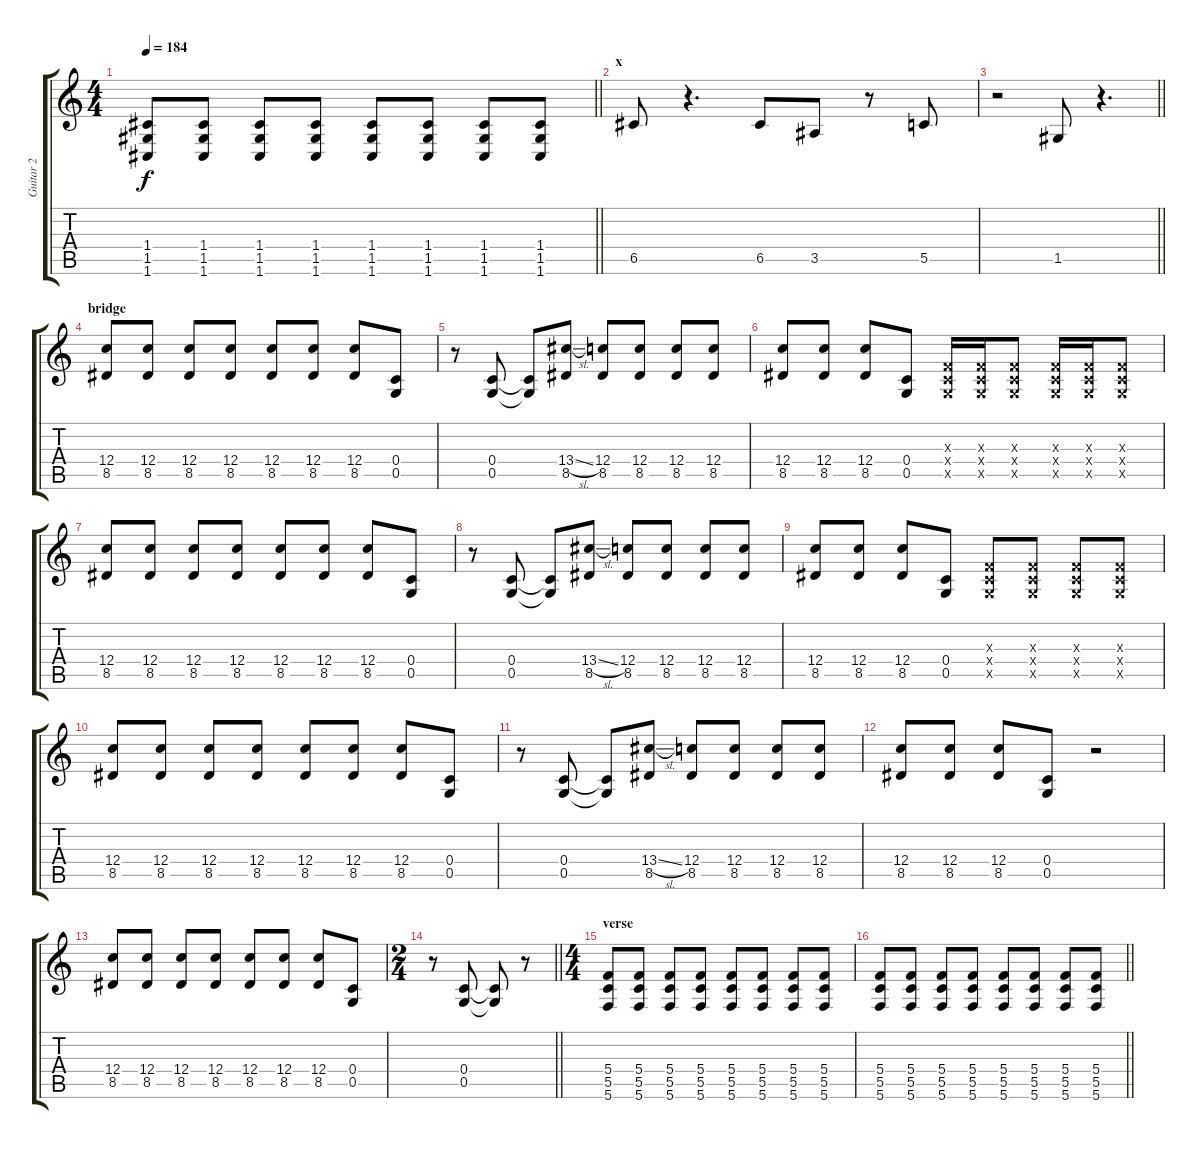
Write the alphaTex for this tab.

\track ("Guitar 2" "Guitar 2") {instrument overdrivenguitar}
\staff {score tabs}
\tuning (D4 A3 F3 C3 G2 C2) {hide}
\ts (4 4)
\tempo 184
\clef g2
\barLineRight lightlight
\ks c
(1.4{t} 1.5{t} 1.6{t}).8{dy f} (1.4 1.5 1.6).8 (1.4 1.5 1.6).8 (1.4 1.5 1.6).8 (1.4 1.5 1.6).8 (1.4 1.5 1.6).8 (1.4 1.5 1.6).8 (1.4 1.5 1.6).8 |
\section ("" "x")
6.5.8 r.4{d} 6.5.8 3.5.8 r.8 5.5.8 |
\barLineRight lightlight
r.2 1.5.8 r.4{d} |
\section ("" "bridge")
(12.4 8.5).8 (12.4 8.5).8 (12.4 8.5).8 (12.4 8.5).8 (12.4 8.5).8 (12.4 8.5).8 (12.4 8.5).8 (0.4 0.5).8 |
r.8 (0.4 0.5).8 (0.4{t} 0.5{t}).8 (13.4{sl} 8.5).8 (12.4 8.5).8 (12.4 8.5).8 (12.4 8.5).8 (12.4 8.5).8 |
(12.4 8.5).8 (12.4 8.5).8 (12.4 8.5).8 (0.4 0.5).8 (0.3{x} 0.4{x} 0.5{x}).16 (0.3{x} 0.4{x} 0.5{x}).16 (0.3{x} 0.4{x} 0.5{x}).8 (0.3{x} 0.4{x} 0.5{x}).16 (0.3{x} 0.4{x} 0.5{x}).16 (0.3{x} 0.4{x} 0.5{x}).8 |
(12.4 8.5).8 (12.4 8.5).8 (12.4 8.5).8 (12.4 8.5).8 (12.4 8.5).8 (12.4 8.5).8 (12.4 8.5).8 (0.4 0.5).8 |
r.8 (0.4 0.5).8 (0.4{t} 0.5{t}).8 (13.4{sl} 8.5).8 (12.4 8.5).8 (12.4 8.5).8 (12.4 8.5).8 (12.4 8.5).8 |
(12.4 8.5).8 (12.4 8.5).8 (12.4 8.5).8 (0.4 0.5).8 (0.3{x} 0.4{x} 0.5{x}).8 (0.3{x} 0.4{x} 0.5{x}).8 (0.3{x} 0.4{x} 0.5{x}).8 (0.3{x} 0.4{x} 0.5{x}).8 |
(12.4 8.5).8 (12.4 8.5).8 (12.4 8.5).8 (12.4 8.5).8 (12.4 8.5).8 (12.4 8.5).8 (12.4 8.5).8 (0.4 0.5).8 |
r.8 (0.4 0.5).8 (0.4{t} 0.5{t}).8 (13.4{sl} 8.5).8 (12.4 8.5).8 (12.4 8.5).8 (12.4 8.5).8 (12.4 8.5).8 |
(12.4 8.5).8 (12.4 8.5).8 (12.4 8.5).8 (0.4 0.5).8 r.2 |
(12.4 8.5).8 (12.4 8.5).8 (12.4 8.5).8 (12.4 8.5).8 (12.4 8.5).8 (12.4 8.5).8 (12.4 8.5).8 (0.4 0.5).8 |
\ts (2 4)
\barLineRight lightlight
r.8 (0.4 0.5).8 (0.4{t} 0.5{t}).8 r.8 |
\ts (4 4)
\section ("" "verse")
(5.4 5.5 5.6).8 (5.4 5.5 5.6).8 (5.4 5.5 5.6).8 (5.4 5.5 5.6).8 (5.4 5.5 5.6).8 (5.4 5.5 5.6).8 (5.4 5.5 5.6).8 (5.4 5.5 5.6).8 |
\barLineRight lightlight
(5.4 5.5 5.6).8 (5.4 5.5 5.6).8 (5.4 5.5 5.6).8 (5.4 5.5 5.6).8 (5.4 5.5 5.6).8 (5.4 5.5 5.6).8 (5.4 5.5 5.6).8 (5.4 5.5 5.6).8
